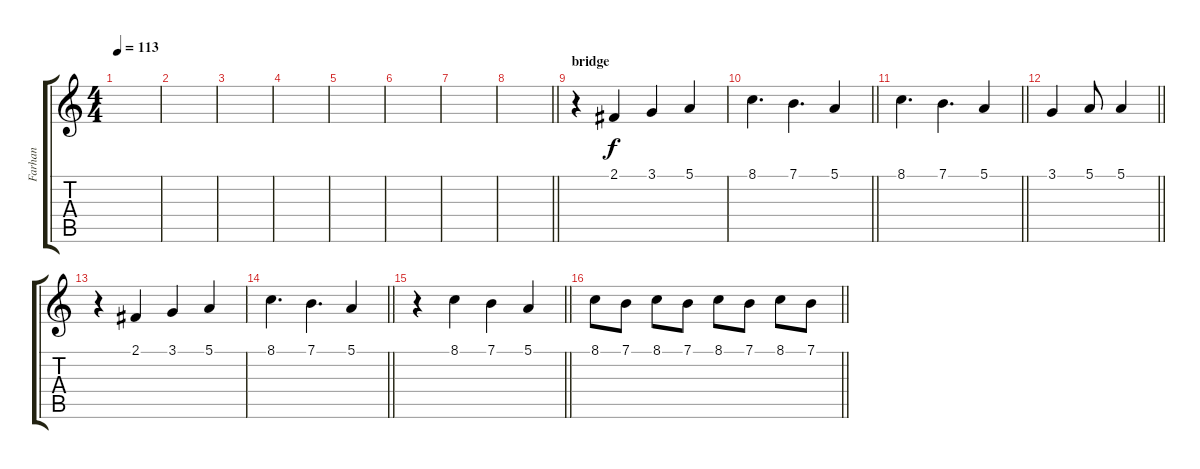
\track ("Farhan" "Farhan") {instrument baritonesax}
\staff {score tabs}
\tuning (E4 B3 G3 D3 A2 E2) {hide}
\ts (4 4)
\tempo 113
\clef g2
\ks c
|
|
|
|
|
|
|
\barLineRight lightlight
|
\section ("" "bridge")
r.4{volume 16} 2.1.4 3.1.4 5.1.4 |
\barLineRight lightlight
8.1.4{d} 7.1.4{d} 5.1.4 |
\barLineRight lightlight
8.1.4{d} 7.1.4{d} 5.1.4 |
\barLineRight lightlight
3.1.4 5.1.8 5.1.4 |
r.4{volume 16} 2.1.4 3.1.4 5.1.4 |
\barLineRight lightlight
8.1.4{d} 7.1.4{d} 5.1.4 |
\barLineRight lightlight
r.4 8.1.4 7.1.4 5.1.4 |
\barLineRight lightlight
8.1.8 7.1.8 8.1.8 7.1.8 8.1.8 7.1.8 8.1.8 7.1.8
